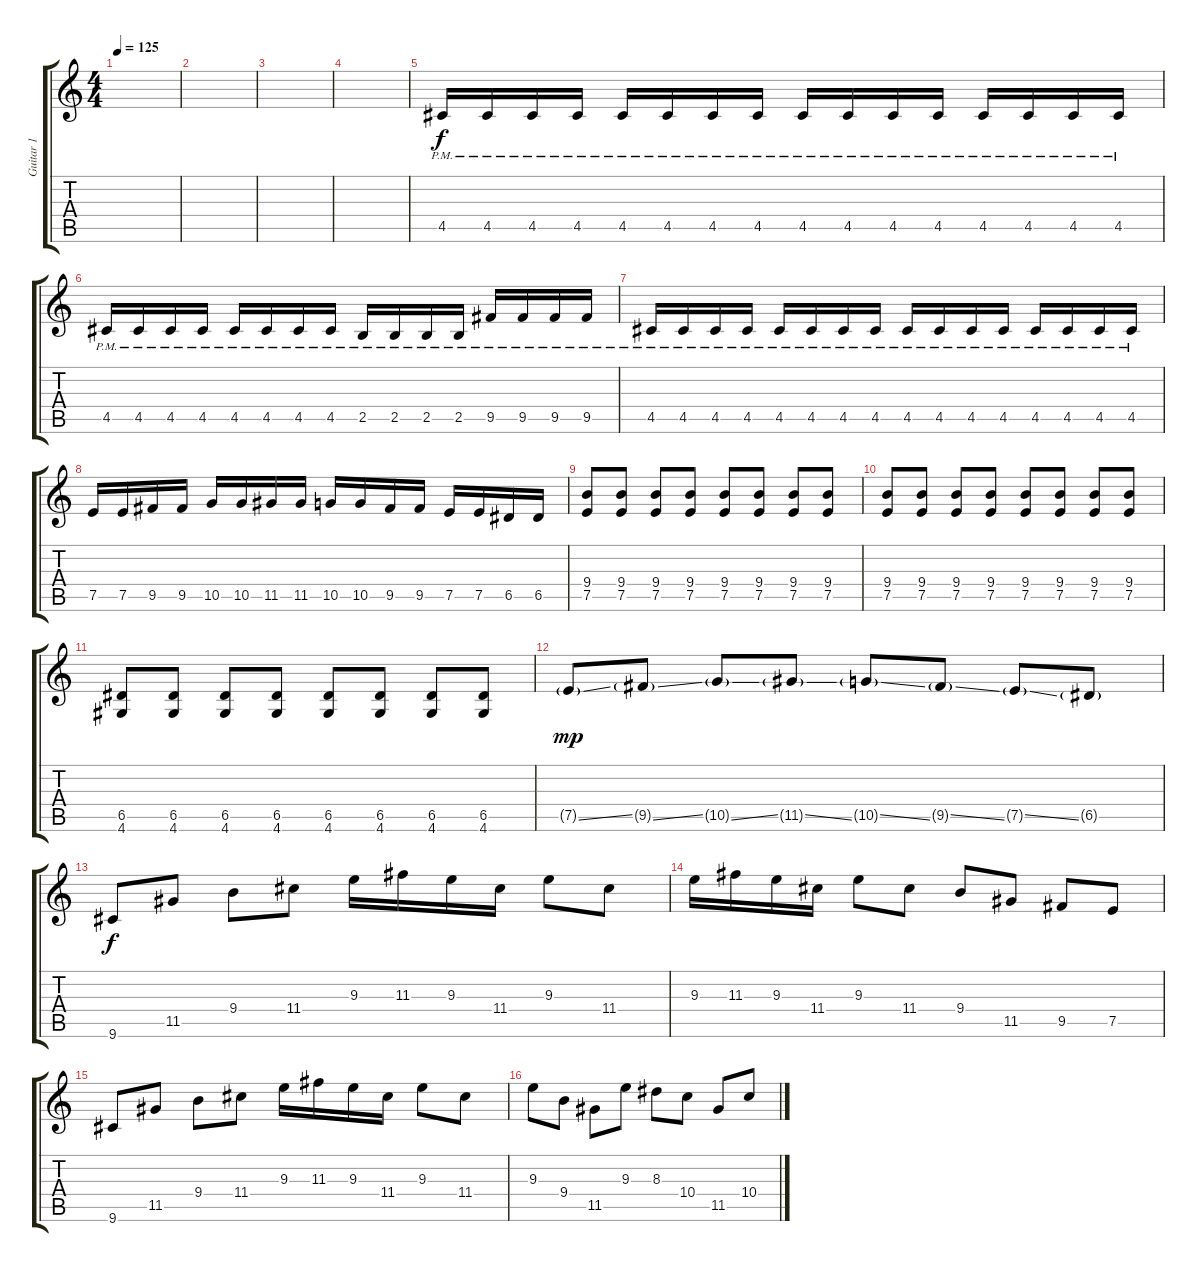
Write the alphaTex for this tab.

\track ("Guitar 1" "Guitar 1") {instrument overdrivenguitar}
\staff {score tabs}
\tuning (E4 B3 G3 D3 A2 E2) {hide}
\ts (4 4)
\tempo 125
\clef g2
\ks c
|
|
|
|
4.5{pm}.16 4.5{pm}.16 4.5{pm}.16 4.5{pm}.16 4.5{pm}.16 4.5{pm}.16 4.5{pm}.16 4.5{pm}.16 4.5{pm}.16 4.5{pm}.16 4.5{pm}.16 4.5{pm}.16 4.5{pm}.16 4.5{pm}.16 4.5{pm}.16 4.5{pm}.16 |
4.5{pm}.16 4.5{pm}.16 4.5{pm}.16 4.5{pm}.16 4.5{pm}.16 4.5{pm}.16 4.5{pm}.16 4.5{pm}.16 2.5{pm}.16 2.5{pm}.16 2.5{pm}.16 2.5{pm}.16 9.5{pm}.16 9.5{pm}.16 9.5{pm}.16 9.5{pm}.16 |
4.5{pm}.16 4.5{pm}.16 4.5{pm}.16 4.5{pm}.16 4.5{pm}.16 4.5{pm}.16 4.5{pm}.16 4.5{pm}.16 4.5{pm}.16 4.5{pm}.16 4.5{pm}.16 4.5{pm}.16 4.5{pm}.16 4.5{pm}.16 4.5{pm}.16 4.5{pm}.16 |
7.5.16 7.5.16 9.5.16 9.5.16 10.5.16 10.5.16 11.5.16 11.5.16 10.5.16 10.5.16 9.5.16 9.5.16 7.5.16 7.5.16 6.5.16 6.5.16 |
(9.4 7.5).8 (9.4 7.5).8 (9.4 7.5).8 (9.4 7.5).8 (9.4 7.5).8 (9.4 7.5).8 (9.4 7.5).8 (9.4 7.5).8 |
(9.4 7.5).8 (9.4 7.5).8 (9.4 7.5).8 (9.4 7.5).8 (9.4 7.5).8 (9.4 7.5).8 (9.4 7.5).8 (9.4 7.5).8 |
(6.5 4.6).8 (6.5 4.6).8 (6.5 4.6).8 (6.5 4.6).8 (6.5 4.6).8 (6.5 4.6).8 (6.5 4.6).8 (6.5 4.6).8 |
7.5{ss g}.8{dy mp} 9.5{ss g}.8 10.5{ss g}.8 11.5{ss g}.8 10.5{ss g}.8 9.5{ss g}.8 7.5{ss g}.8 6.5{g}.8 |
9.6.8{dy f} 11.5.8 9.4.8 11.4.8 9.3.16 11.3.16 9.3.16 11.4.16 9.3.8 11.4.8 |
9.3.16 11.3.16 9.3.16 11.4.16 9.3.8 11.4.8 9.4.8 11.5.8 9.5.8 7.5.8 |
9.6.8 11.5.8 9.4.8 11.4.8 9.3.16 11.3.16 9.3.16 11.4.16 9.3.8 11.4.8 |
9.3.8 9.4.8 11.5.8 9.3.8 8.3.8 10.4.8 11.5.8 10.4.8
